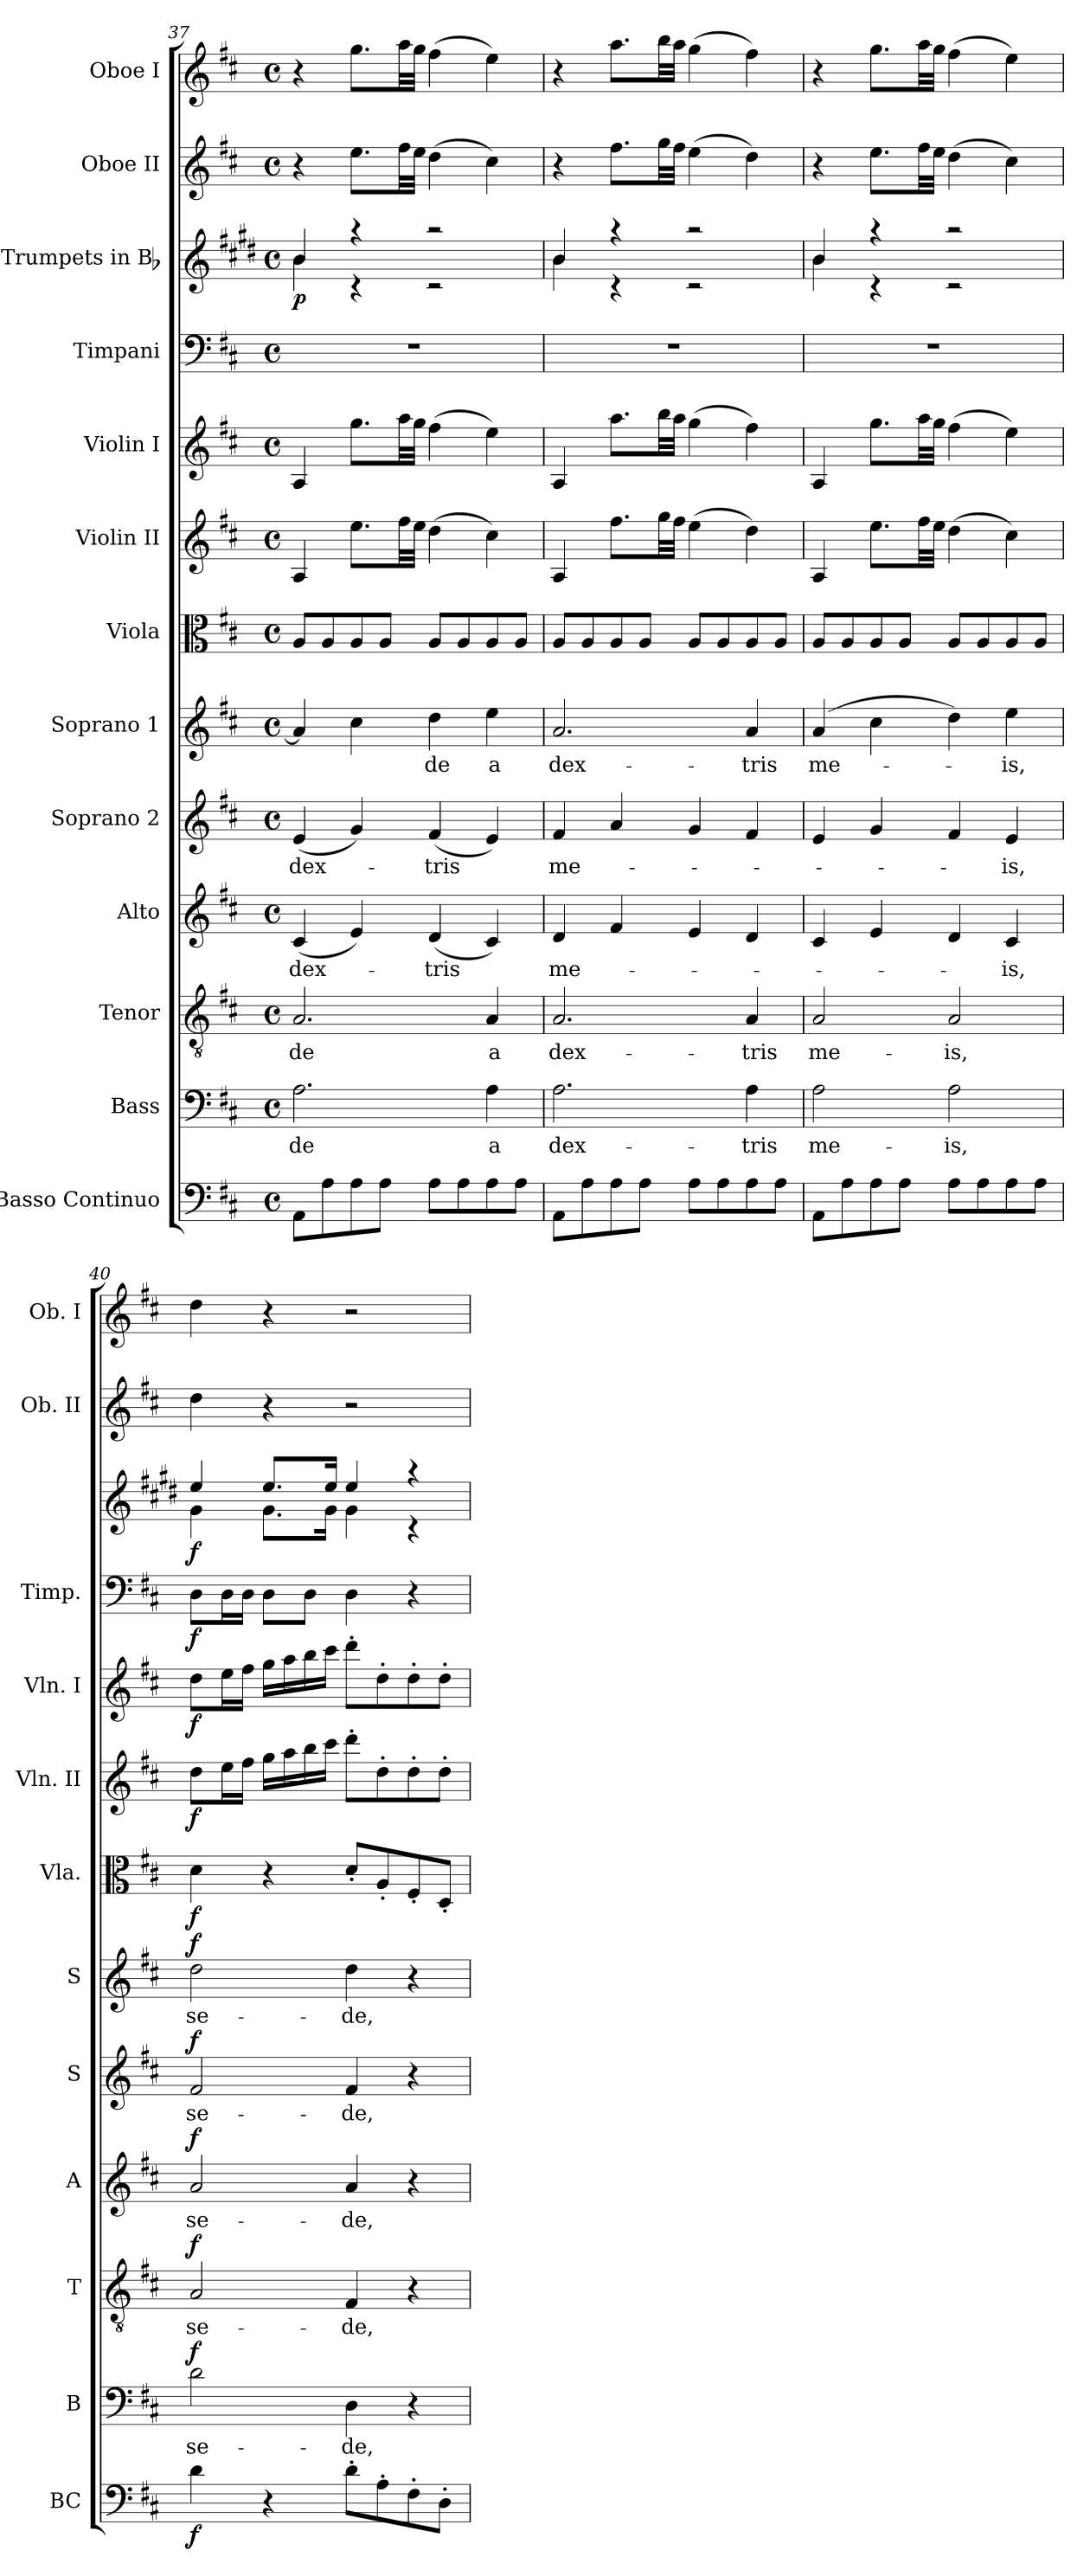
**kern	**dynam	**kern	**text	**dynam	**kern	**text	**dynam	**kern	**text	**dynam	**kern	**text	**dynam	**kern	**text	**dynam	**kern	**dynam	**kern	**dynam	**kern	**dynam	**kern	**dynam	**kern	**dynam	**kern	**kern
*part13	*part13	*part12	*part12	*part12	*part11	*part11	*part11	*part10	*part10	*part10	*part9	*part9	*part9	*part8	*part8	*part8	*part7	*part7	*part6	*part6	*part5	*part5	*part4	*part4	*part3	*part3	*part2	*part1
*staff13	*staff13	*staff12	*staff12	*staff12	*staff11	*staff11	*staff11	*staff10	*staff10	*staff10	*staff9	*staff9	*staff9	*staff8	*staff8	*staff8	*staff7	*staff7	*staff6	*staff6	*staff5	*staff5	*staff4	*staff4	*staff3	*staff3	*staff2	*staff1
*I"Basso Continuo	*	*I"Bass	*	*	*I"Tenor	*	*	*I"Alto	*	*	*I"Soprano 2	*	*	*I"Soprano 1	*	*	*I"Viola	*	*I"Violin II	*	*I"Violin I	*	*I"Timpani	*	*I"Trumpets in Bb	*	*I"Oboe II	*I"Oboe I
*I'BC	*	*I'B	*	*	*I'T	*	*	*I'A	*	*	*I'S	*	*	*I'S	*	*	*I'Vla.	*	*I'Vln. II	*	*I'Vln. I	*	*I'Timp.	*	*	*	*I'Ob. II	*I'Ob. I
*clefF4	*	*clefF4	*	*	*clefGv2	*	*	*clefG2	*	*	*clefG2	*	*	*clefG2	*	*	*clefC3	*	*clefG2	*	*clefG2	*	*clefF4	*	*clefG2	*	*clefG2	*clefG2
*	*	*	*	*	*	*	*	*	*	*	*	*	*	*	*	*	*	*	*	*	*	*	*	*	*ITrd1c2	*	*	*
*k[f#c#]	*	*k[f#c#]	*	*	*k[f#c#]	*	*	*k[f#c#]	*	*	*k[f#c#]	*	*	*k[f#c#]	*	*	*k[f#c#]	*	*k[f#c#]	*	*k[f#c#]	*	*k[f#c#]	*	*k[f#c#]	*	*k[f#c#]	*k[f#c#]
*D:	*	*D:	*	*	*D:	*	*	*D:	*	*	*D:	*	*	*D:	*	*	*D:	*	*D:	*	*D:	*	*D:	*	*D:	*	*D:	*D:
*M4/4	*	*M4/4	*	*	*M4/4	*	*	*M4/4	*	*	*M4/4	*	*	*M4/4	*	*	*M4/4	*	*M4/4	*	*M4/4	*	*M4/4	*	*M4/4	*	*M4/4	*M4/4
*met(c)	*	*met(c)	*	*	*met(c)	*	*	*met(c)	*	*	*met(c)	*	*	*met(c)	*	*	*met(c)	*	*met(c)	*	*met(c)	*	*met(c)	*	*met(c)	*	*met(c)	*met(c)
=37	=37	=37	=37	=37	=37	=37	=37	=37	=37	=37	=37	=37	=37	=37	=37	=37	=37	=37	=37	=37	=37	=37	=37	=37	=37	=37	=37	=37
!	!	!	!LO:LY:b	!	!	!LO:LY:b	!	!	!LO:LY:b	!	!	!LO:LY:b	!	!	!	!	!	!	!	!	!	!	!	!	!	!LO:DY:b	!	!
*	*	*	*	*	*	*	*	*	*	*	*	*	*	*	*	*	*	*	*	*	*	*	*	*	*^	*	*	*
8AA\L	.	2.A\	-de	.	2.A/	-de	.	(<4c#/	dex-	.	(<4e/	dex-	.	4a/]	.	.	8A/L	.	4A/	.	4A/	.	1r	.	4a/	4a\	p	4r	4r
8A\	.	.	.	.	.	.	.	.	.	.	.	.	.	.	.	.	8A/	.	.	.	.	.	.	.	.	.	.	.	.
8A\	.	.	.	.	.	.	.	4e/)	.	.	4g/)	.	.	4cc#\	.	.	8A/	.	8.ee\L	.	8.gg\L	.	.	.	4raa	4rc	.	8.ee\L	8.gg\L
8A\J	.	.	.	.	.	.	.	.	.	.	.	.	.	.	.	.	8A/J	.	.	.	.	.	.	.	.	.	.	.	.
.	.	.	.	.	.	.	.	.	.	.	.	.	.	.	.	.	.	.	32ff#\LL	.	32aa\LL	.	.	.	.	.	.	32ff#\LL	32aa\LL
.	.	.	.	.	.	.	.	.	.	.	.	.	.	.	.	.	.	.	32ee\JJJ	.	32gg\JJJ	.	.	.	.	.	.	32ee\JJJ	32gg\JJJ
!	!	!	!	!	!	!	!	!	!LO:LY:b	!	!	!LO:LY:b	!	!	!LO:LY:b	!	!	!	!	!	!	!	!	!	!	!	!	!	!
8A\L	.	.	.	.	.	.	.	(<4d/	-tris	.	(<4f#/	-tris	.	4dd\	-de	.	8A/L	.	(4dd\	.	(4ff#\	.	.	.	2raa	2rc	.	(4dd\	(4ff#\
8A\	.	.	.	.	.	.	.	.	.	.	.	.	.	.	.	.	8A/	.	.	.	.	.	.	.	.	.	.	.	.
!	!	!	!LO:LY:b	!	!	!LO:LY:b	!	!	!	!	!	!	!	!	!LO:LY:b	!	!	!	!	!	!	!	!	!	!	!	!	!	!
8A\	.	4A\	a	.	4A/	a	.	4c#/)	.	.	4e/)	.	.	4ee\	a	.	8A/	.	4cc#\)	.	4ee\)	.	.	.	.	.	.	4cc#\)	4ee\)
8A\J	.	.	.	.	.	.	.	.	.	.	.	.	.	.	.	.	8A/J	.	.	.	.	.	.	.	.	.	.	.	.
=38	=38	=38	=38	=38	=38	=38	=38	=38	=38	=38	=38	=38	=38	=38	=38	=38	=38	=38	=38	=38	=38	=38	=38	=38	=38	=38	=38	=38	=38
!	!	!	!LO:LY:b	!	!	!LO:LY:b	!	!	!LO:LY:b	!	!	!LO:LY:b	!	!	!LO:LY:b	!	!	!	!	!	!	!	!	!	!	!	!	!	!
8AA\L	.	2.A\	dex-	.	2.A/	dex-	.	4d/	me-	.	4f#/	me-	.	2.a/	dex-	.	8A/L	.	4A/	.	4A/	.	1r	.	4a/	4a\	.	4r	4r
8A\	.	.	.	.	.	.	.	.	.	.	.	.	.	.	.	.	8A/	.	.	.	.	.	.	.	.	.	.	.	.
8A\	.	.	.	.	.	.	.	4f#/	.	.	4a/	.	.	.	.	.	8A/	.	8.ff#\L	.	8.aa\L	.	.	.	4raa	4rc	.	8.ff#\L	8.aa\L
8A\J	.	.	.	.	.	.	.	.	.	.	.	.	.	.	.	.	8A/J	.	.	.	.	.	.	.	.	.	.	.	.
.	.	.	.	.	.	.	.	.	.	.	.	.	.	.	.	.	.	.	32gg\LL	.	32bb\LL	.	.	.	.	.	.	32gg\LL	32bb\LL
.	.	.	.	.	.	.	.	.	.	.	.	.	.	.	.	.	.	.	32ff#\JJJ	.	32aa\JJJ	.	.	.	.	.	.	32ff#\JJJ	32aa\JJJ
8A\L	.	.	.	.	.	.	.	4e/	.	.	4g/	.	.	.	.	.	8A/L	.	(4ee\	.	(4gg\	.	.	.	2raa	2rc	.	(4ee\	(4gg\
8A\	.	.	.	.	.	.	.	.	.	.	.	.	.	.	.	.	8A/	.	.	.	.	.	.	.	.	.	.	.	.
!	!	!	!LO:LY:b	!	!	!LO:LY:b	!	!	!	!	!	!	!	!	!LO:LY:b	!	!	!	!	!	!	!	!	!	!	!	!	!	!
8A\	.	4A\	-tris	.	4A/	-tris	.	4d/	.	.	4f#/	.	.	4a/	-tris	.	8A/	.	4dd\)	.	4ff#\)	.	.	.	.	.	.	4dd\)	4ff#\)
8A\J	.	.	.	.	.	.	.	.	.	.	.	.	.	.	.	.	8A/J	.	.	.	.	.	.	.	.	.	.	.	.
!!LO:PB:g=z
=39	=39	=39	=39	=39	=39	=39	=39	=39	=39	=39	=39	=39	=39	=39	=39	=39	=39	=39	=39	=39	=39	=39	=39	=39	=39	=39	=39	=39	=39
!	!	!	!LO:LY:b	!	!	!LO:LY:b	!	!	!	!	!	!	!	!	!LO:LY:b	!	!	!	!	!	!	!	!	!	!	!	!	!	!
8AA\L	.	2A\	me-	.	2A/	me-	.	4c#/	.	.	4e/	.	.	(4a/	me-	.	8A/L	.	4A/	.	4A/	.	1r	.	4a/	4a\	.	4r	4r
8A\	.	.	.	.	.	.	.	.	.	.	.	.	.	.	.	.	8A/	.	.	.	.	.	.	.	.	.	.	.	.
8A\	.	.	.	.	.	.	.	4e/	.	.	4g/	.	.	4cc#\	.	.	8A/	.	8.ee\L	.	8.gg\L	.	.	.	4raa	4rc	.	8.ee\L	8.gg\L
8A\J	.	.	.	.	.	.	.	.	.	.	.	.	.	.	.	.	8A/J	.	.	.	.	.	.	.	.	.	.	.	.
.	.	.	.	.	.	.	.	.	.	.	.	.	.	.	.	.	.	.	32ff#\LL	.	32aa\LL	.	.	.	.	.	.	32ff#\LL	32aa\LL
.	.	.	.	.	.	.	.	.	.	.	.	.	.	.	.	.	.	.	32ee\JJJ	.	32gg\JJJ	.	.	.	.	.	.	32ee\JJJ	32gg\JJJ
!	!	!	!LO:LY:b	!	!	!LO:LY:b	!	!	!	!	!	!	!	!	!	!	!	!	!	!	!	!	!	!	!	!	!	!	!
8A\L	.	2A\	-is,	.	2A/	-is,	.	4d/	.	.	4f#/	.	.	4dd\)	.	.	8A/L	.	(4dd\	.	(4ff#\	.	.	.	2raa	2rc	.	(4dd\	(4ff#\
8A\	.	.	.	.	.	.	.	.	.	.	.	.	.	.	.	.	8A/	.	.	.	.	.	.	.	.	.	.	.	.
!	!	!	!	!	!	!	!	!	!LO:LY:b	!	!	!LO:LY:b	!	!	!LO:LY:b	!	!	!	!	!	!	!	!	!	!	!	!	!	!
8A\	.	.	.	.	.	.	.	4c#/	-is,	.	4e/	-is,	.	4ee\	-is,	.	8A/	.	4cc#\)	.	4ee\)	.	.	.	.	.	.	4cc#\)	4ee\)
8A\J	.	.	.	.	.	.	.	.	.	.	.	.	.	.	.	.	8A/J	.	.	.	.	.	.	.	.	.	.	.	.
=40	=40	=40	=40	=40	=40	=40	=40	=40	=40	=40	=40	=40	=40	=40	=40	=40	=40	=40	=40	=40	=40	=40	=40	=40	=40	=40	=40	=40	=40
!	!LO:DY:b	!	!LO:LY:b	!LO:DY:a	!	!LO:LY:b	!LO:DY:a	!	!LO:LY:b	!LO:DY:a	!	!LO:LY:b	!LO:DY:a	!	!LO:LY:b	!LO:DY:a	!	!LO:DY:b	!	!LO:DY:b	!	!LO:DY:b	!	!LO:DY:b	!	!	!LO:DY:b	!	!
4d\	f	2d\	se-	f	2A/	se-	f	2a/	se-	f	2f#/	se-	f	2dd\	se-	f	4d\	f	8dd\L	f	8dd\L	f	8D\L	f	4dd/	4f#\	f	4dd\	4dd\
.	.	.	.	.	.	.	.	.	.	.	.	.	.	.	.	.	.	.	16ee\L	.	16ee\L	.	16D\L	.	.	.	.	.	.
.	.	.	.	.	.	.	.	.	.	.	.	.	.	.	.	.	.	.	16ff#\JJ	.	16ff#\JJ	.	16D\JJ	.	.	.	.	.	.
4r	.	.	.	.	.	.	.	.	.	.	.	.	.	.	.	.	4r	.	16gg\LL	.	16gg\LL	.	8D\L	.	8.dd/L	8.f#\L	.	4r	4r
.	.	.	.	.	.	.	.	.	.	.	.	.	.	.	.	.	.	.	16aa\	.	16aa\	.	.	.	.	.	.	.	.
.	.	.	.	.	.	.	.	.	.	.	.	.	.	.	.	.	.	.	16bb\	.	16bb\	.	8D\J	.	.	.	.	.	.
.	.	.	.	.	.	.	.	.	.	.	.	.	.	.	.	.	.	.	16ccc#\JJ	.	16ccc#\JJ	.	.	.	16dd/Jk	16f#\Jk	.	.	.
!	!	!	!LO:LY:b	!	!	!LO:LY:b	!	!	!LO:LY:b	!	!	!LO:LY:b	!	!	!LO:LY:b	!	!	!	!	!	!	!	!	!	!	!	!	!	!
8d'>\L	.	4D\	-de,	.	4F#/	-de,	.	4a/	-de,	.	4f#/	-de,	.	4dd\	-de,	.	8d'</L	.	8ddd'>\L	.	8ddd'>\L	.	4D\	.	4dd/	4f#\	.	2r	2r
8A'>\	.	.	.	.	.	.	.	.	.	.	.	.	.	.	.	.	8A'</	.	8dd'>\	.	8dd'>\	.	.	.	.	.	.	.	.
8F#'>\	.	4r	.	.	4r	.	.	4r	.	.	4r	.	.	4r	.	.	8F#'</	.	8dd'>\	.	8dd'>\	.	4r	.	4raa	4rc	.	.	.
8D'>\J	.	.	.	.	.	.	.	.	.	.	.	.	.	.	.	.	8D'</J	.	8dd'>\J	.	8dd'>\J	.	.	.	.	.	.	.	.
*	*	*	*	*	*	*	*	*	*	*	*	*	*	*	*	*	*	*	*	*	*	*	*	*	*v	*v	*	*	*
=	=	=	=	=	=	=	=	=	=	=	=	=	=	=	=	=	=	=	=	=	=	=	=	=	=	=	=	=
*-	*-	*-	*-	*-	*-	*-	*-	*-	*-	*-	*-	*-	*-	*-	*-	*-	*-	*-	*-	*-	*-	*-	*-	*-	*-	*-	*-	*-
